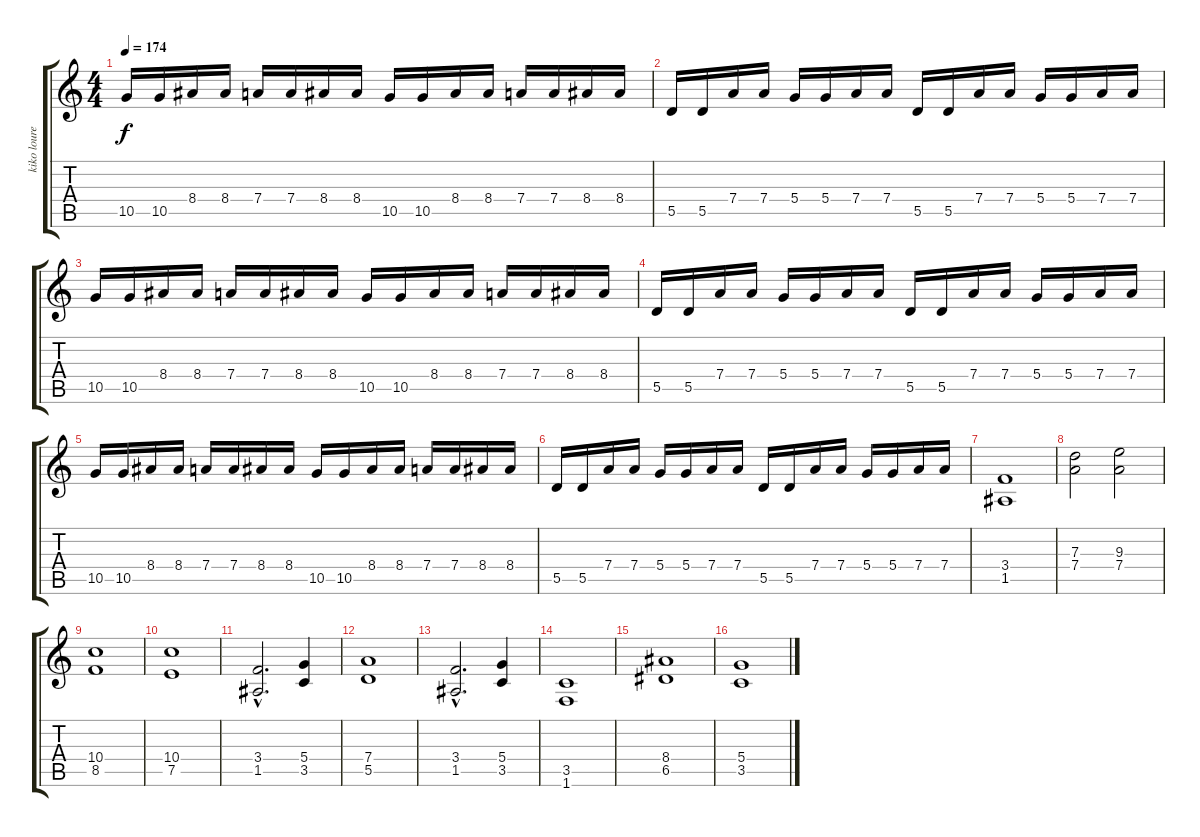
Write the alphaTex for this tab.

\track ("kiko loureiro" "kiko loure") {instrument distortionguitar}
\staff {score tabs}
\tuning (E4 B3 G3 D3 A2 E2) {hide}
\ts (4 4)
\tempo 174
\clef g2
\ks c
10.5.16{dy f} 10.5.16 8.4.16 8.4.16 7.4.16 7.4.16 8.4.16 8.4.16 10.5.16 10.5.16 8.4.16 8.4.16 7.4.16 7.4.16 8.4.16 8.4.16 |
5.5.16 5.5.16 7.4.16 7.4.16 5.4.16 5.4.16 7.4.16 7.4.16 5.5.16 5.5.16 7.4.16 7.4.16 5.4.16 5.4.16 7.4.16 7.4.16 |
10.5.16 10.5.16 8.4.16 8.4.16 7.4.16 7.4.16 8.4.16 8.4.16 10.5.16 10.5.16 8.4.16 8.4.16 7.4.16 7.4.16 8.4.16 8.4.16 |
5.5.16 5.5.16 7.4.16 7.4.16 5.4.16 5.4.16 7.4.16 7.4.16 5.5.16 5.5.16 7.4.16 7.4.16 5.4.16 5.4.16 7.4.16 7.4.16 |
10.5.16 10.5.16 8.4.16 8.4.16 7.4.16 7.4.16 8.4.16 8.4.16 10.5.16 10.5.16 8.4.16 8.4.16 7.4.16 7.4.16 8.4.16 8.4.16 |
5.5.16 5.5.16 7.4.16 7.4.16 5.4.16 5.4.16 7.4.16 7.4.16 5.5.16 5.5.16 7.4.16 7.4.16 5.4.16 5.4.16 7.4.16 7.4.16 |
(3.4 1.5).1 |
(7.3 7.4).2 (9.3 7.4).2 |
(10.4 8.5).1 |
(10.4 7.5).1 |
(3.4{hac} 1.5{hac}).2{d} (5.4 3.5).4 |
(7.4 5.5).1 |
(3.4{hac} 1.5{hac}).2{d} (5.4 3.5).4 |
(3.5 1.6).1 |
(8.4 6.5).1 |
(5.4 3.5).1
